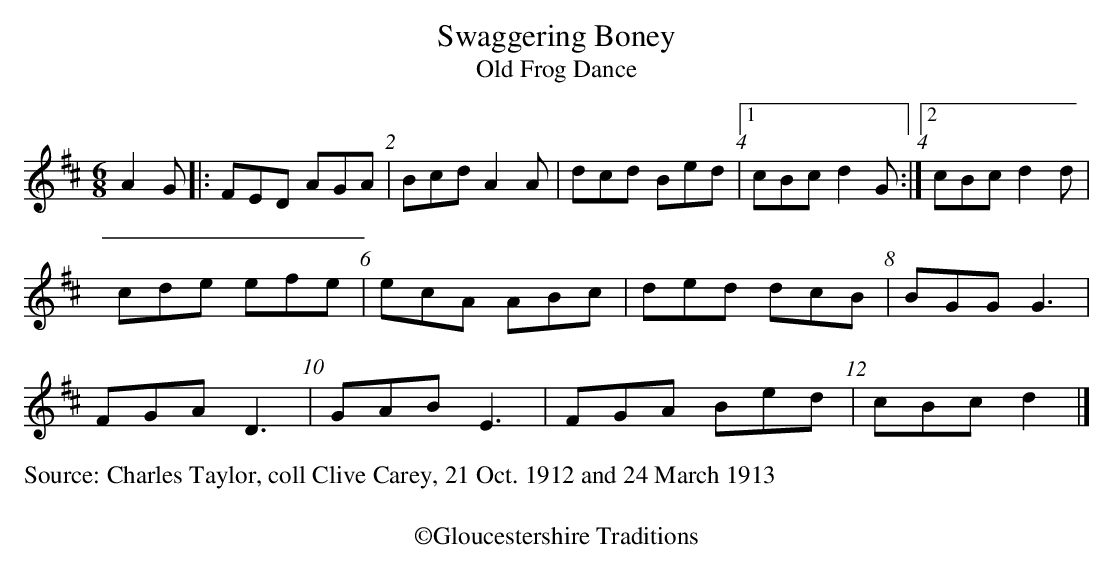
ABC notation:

X:1
T:Swaggering Boney
T:Old Frog Dance
M:6/8
L:1/8
K:Dmaj
A2G|: FED AGA| Bcd A2A| dcd Bed|1 cBcd2 G:|2cBcd2d|
cde efe| ecA ABc| ded dcB| BGG G3|
FGA hD3| GAB hE3| FGA Bed| cBc d2|]

%%center ©Gloucestershire Traditions

https://www.vwml.org/record/CC/1/509
